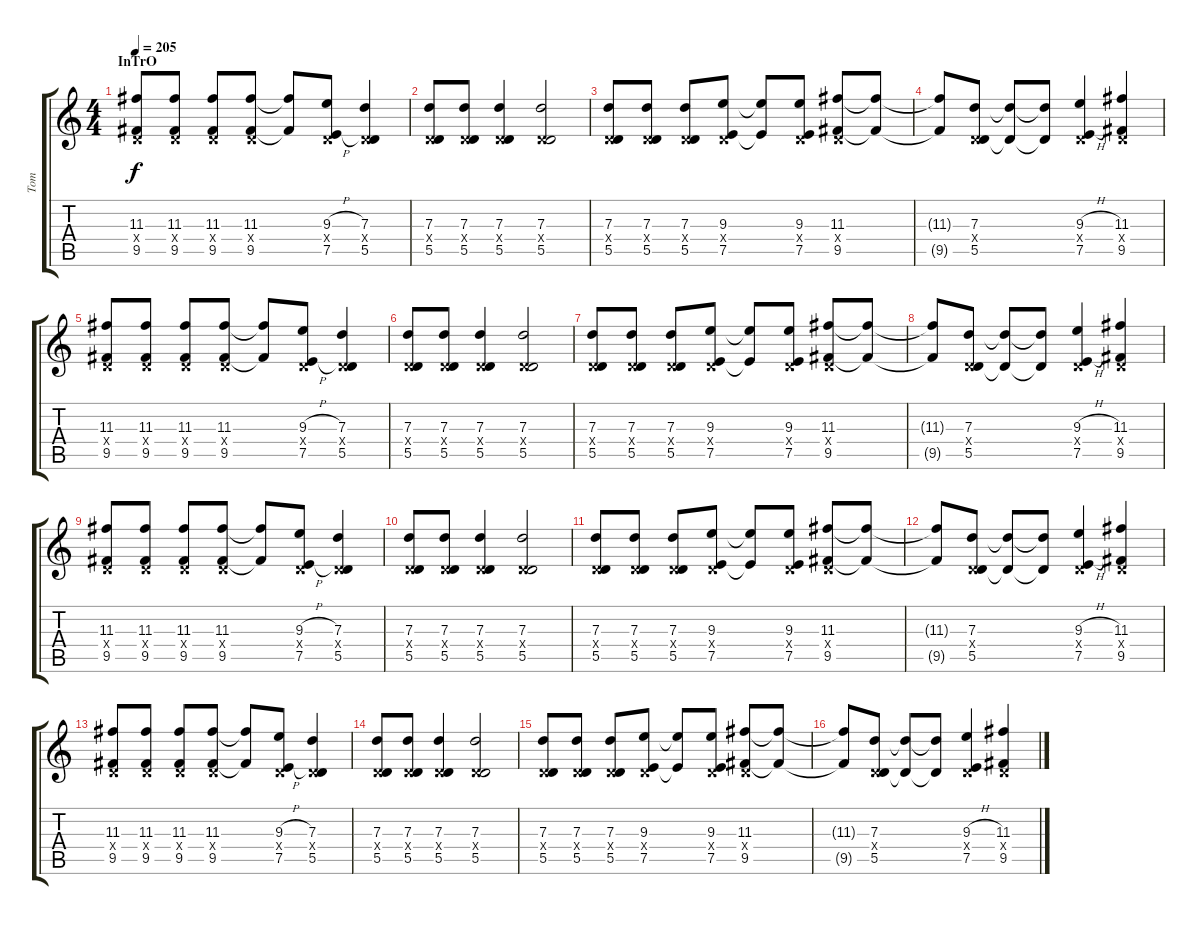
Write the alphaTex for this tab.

\track ("Tom" "Tom") {instrument overdrivenguitar}
\staff {score tabs}
\tuning (E4 B3 G3 D3 A2 E2) {hide}
\ts (4 4)
\section ("" "InTrO")
\tempo 205
\clef g2
\ks c
(11.3 0.4{x} 9.5).8{dy f volume 12 instrument overdrivenguitar} (11.3 0.4{x} 9.5).8 (11.3 0.4{x} 9.5).8 (11.3 0.4{x} 9.5).8 (11.3{t} 9.5{t}).8 (9.3{h} 0.4{x} 7.5{h}).8 (7.3 0.4{x} 5.5).4 |
(7.3 0.4{x} 5.5).8 (7.3 0.4{x} 5.5).8 (7.3 0.4{x} 5.5).4 (7.3 0.4{x} 5.5).2 |
(7.3 0.4{x} 5.5).8 (7.3 0.4{x} 5.5).8 (7.3 0.4{x} 5.5).8 (9.3 0.4{x} 7.5).8 (9.3{t} 7.5{t}).8 (9.3 0.4{x} 7.5).8 (11.3 0.4{x} 9.5).8 (11.3{t} 9.5{t}).8 |
(11.3{t} 9.5{t}).8 (7.3 0.4{x} 5.5).8 (7.3{t} 5.5{t}).8 (7.3{t} 5.5{t}).8 (9.3{h} 0.4{x} 7.5{h}).4 (11.3 0.4{x} 9.5).4 |
(11.3 0.4{x} 9.5).8 (11.3 0.4{x} 9.5).8 (11.3 0.4{x} 9.5).8 (11.3 0.4{x} 9.5).8 (11.3{t} 9.5{t}).8 (9.3{h} 0.4{x} 7.5{h}).8 (7.3 0.4{x} 5.5).4 |
(7.3 0.4{x} 5.5).8 (7.3 0.4{x} 5.5).8 (7.3 0.4{x} 5.5).4 (7.3 0.4{x} 5.5).2 |
(7.3 0.4{x} 5.5).8 (7.3 0.4{x} 5.5).8 (7.3 0.4{x} 5.5).8 (9.3 0.4{x} 7.5).8 (9.3{t} 7.5{t}).8 (9.3 0.4{x} 7.5).8 (11.3 0.4{x} 9.5).8 (11.3{t} 9.5{t}).8 |
(11.3{t} 9.5{t}).8 (7.3 0.4{x} 5.5).8 (7.3{t} 5.5{t}).8 (7.3{t} 5.5{t}).8 (9.3{h} 0.4{x} 7.5{h}).4 (11.3 0.4{x} 9.5).4 |
(11.3 0.4{x} 9.5).8 (11.3 0.4{x} 9.5).8 (11.3 0.4{x} 9.5).8 (11.3 0.4{x} 9.5).8 (11.3{t} 9.5{t}).8 (9.3{h} 0.4{x} 7.5{h}).8 (7.3 0.4{x} 5.5).4 |
(7.3 0.4{x} 5.5).8 (7.3 0.4{x} 5.5).8 (7.3 0.4{x} 5.5).4 (7.3 0.4{x} 5.5).2 |
(7.3 0.4{x} 5.5).8 (7.3 0.4{x} 5.5).8 (7.3 0.4{x} 5.5).8 (9.3 0.4{x} 7.5).8 (9.3{t} 7.5{t}).8 (9.3 0.4{x} 7.5).8 (11.3 0.4{x} 9.5).8 (11.3{t} 9.5{t}).8 |
(11.3{t} 9.5{t}).8 (7.3 0.4{x} 5.5).8 (7.3{t} 5.5{t}).8 (7.3{t} 5.5{t}).8 (9.3{h} 0.4{x} 7.5{h}).4 (11.3 0.4{x} 9.5).4 |
(11.3 0.4{x} 9.5).8 (11.3 0.4{x} 9.5).8 (11.3 0.4{x} 9.5).8 (11.3 0.4{x} 9.5).8 (11.3{t} 9.5{t}).8 (9.3{h} 0.4{x} 7.5{h}).8 (7.3 0.4{x} 5.5).4 |
(7.3 0.4{x} 5.5).8 (7.3 0.4{x} 5.5).8 (7.3 0.4{x} 5.5).4 (7.3 0.4{x} 5.5).2 |
(7.3 0.4{x} 5.5).8 (7.3 0.4{x} 5.5).8 (7.3 0.4{x} 5.5).8 (9.3 0.4{x} 7.5).8 (9.3{t} 7.5{t}).8 (9.3 0.4{x} 7.5).8 (11.3 0.4{x} 9.5).8 (11.3{t} 9.5{t}).8 |
(11.3{t} 9.5{t}).8 (7.3 0.4{x} 5.5).8 (7.3{t} 5.5{t}).8 (7.3{t} 5.5{t}).8 (9.3{h} 0.4{x} 7.5{h}).4 (11.3 0.4{x} 9.5).4
